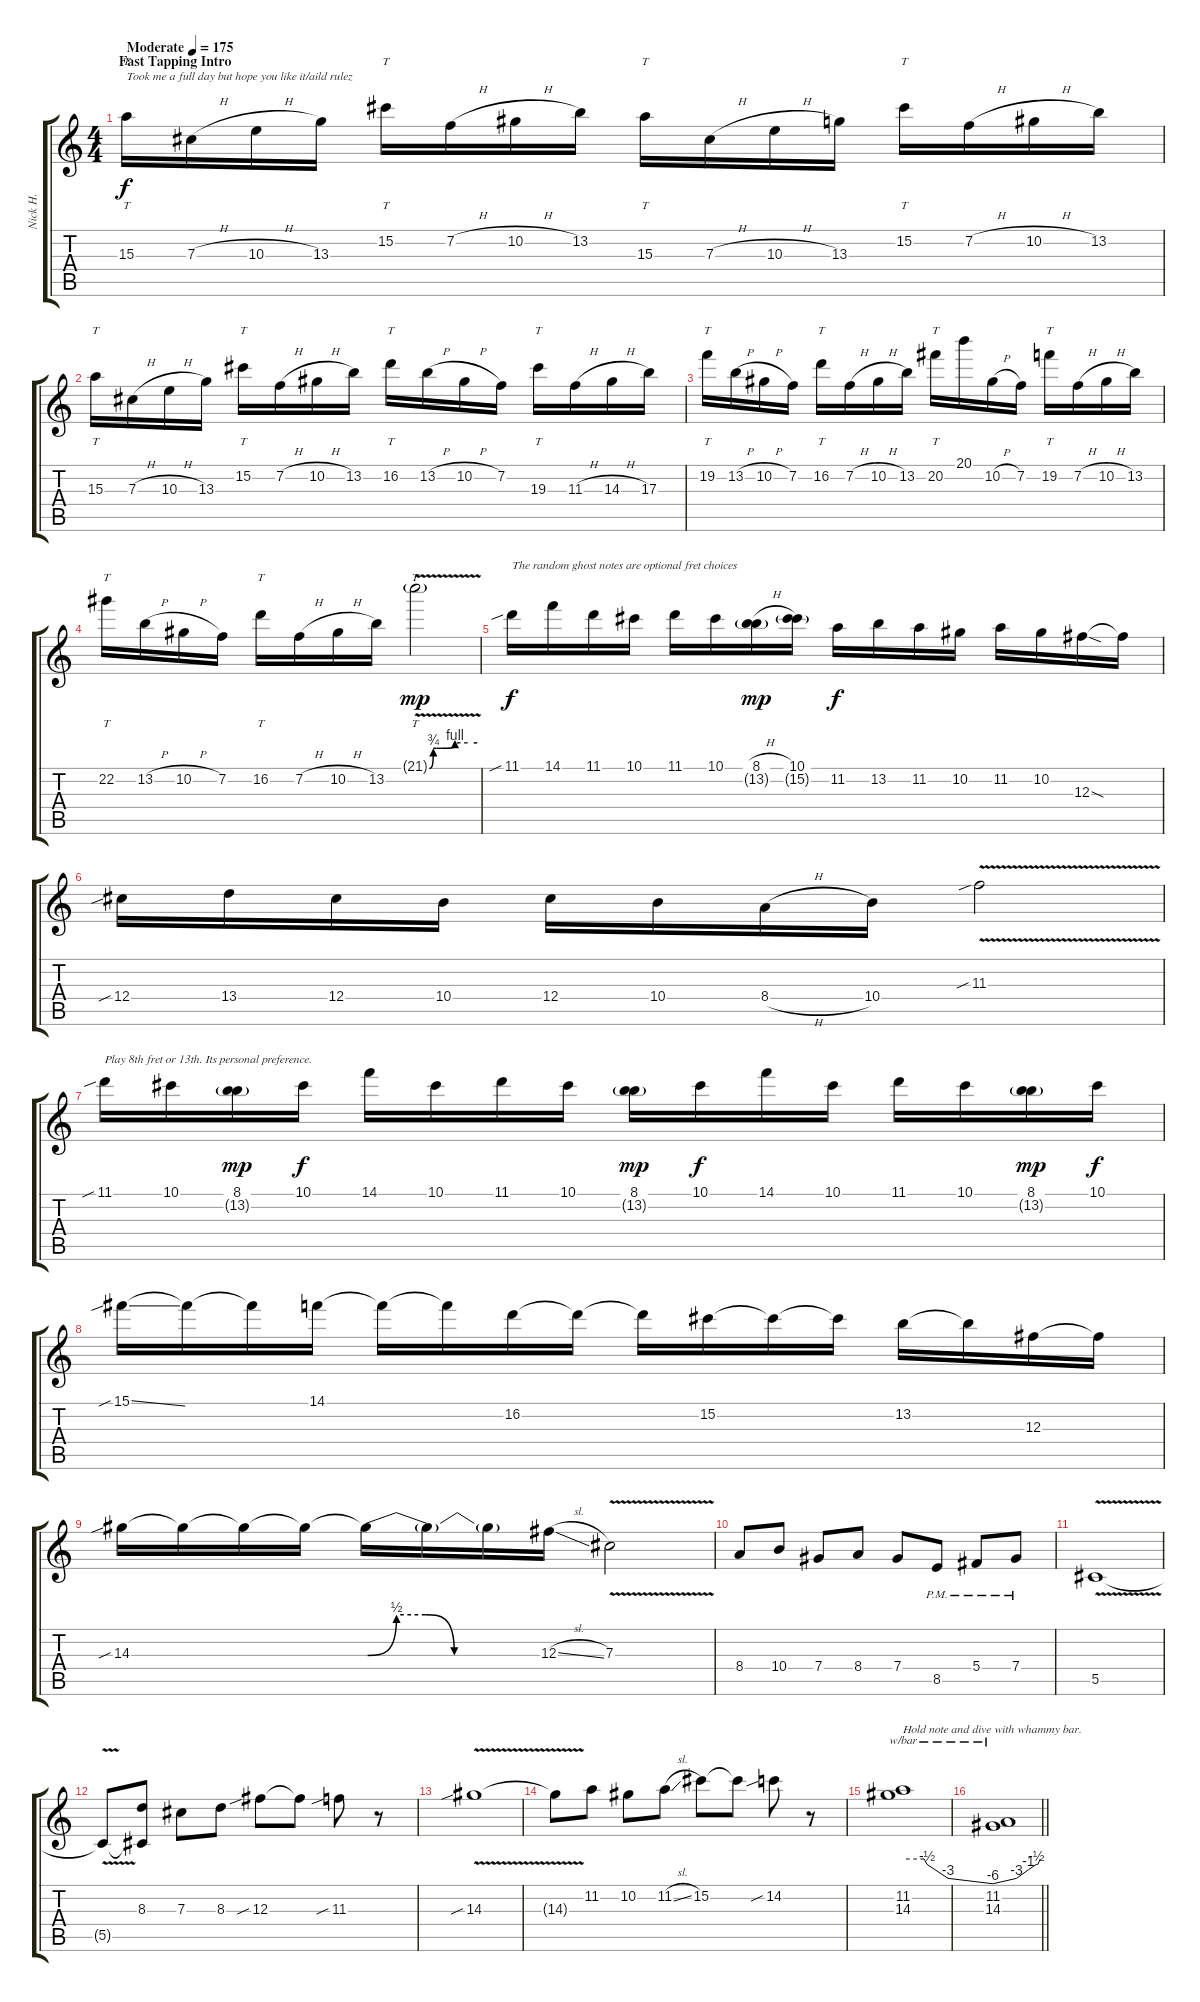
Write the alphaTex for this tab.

\track ("Nick H. " "Nick H. ") {instrument overdrivenguitar}
\staff {score tabs}
\tuning (Eb4 Bb3 Gb3 Db3 Ab2 Db2) {hide}
\ts (4 4)
\section ("" "Fast Tapping Intro")
\tempo (175 "Moderate")
\clef g2
\ks c
15.3.16{tt txt "Took me a full day but hope you like it/aild rulez" dy f instrument overdrivenguitar} 7.3{h}.16 10.3{h}.16 13.3.16 15.2.16{tt} 7.2{h}.16 10.2{h}.16 13.2.16 15.3.16{tt} 7.3{h}.16 10.3{h}.16 13.3.16 15.2.16{tt} 7.2{h}.16 10.2{h}.16 13.2.16 |
15.3.16{tt} 7.3{h}.16 10.3{h}.16 13.3.16 15.2.16{tt} 7.2{h}.16 10.2{h}.16 13.2.16 16.2.16{tt} 13.2{h}.16 10.2{h}.16 7.2.16 19.3.16{tt} 11.3{h}.16 14.3{h}.16 17.3.16 |
19.2.16{tt} 13.2{h}.16 10.2{h}.16 7.2.16 16.2.16{tt} 7.2{h}.16 10.2{h}.16 13.2.16 20.2.16{tt} 20.1.16 10.2{h}.16 7.2.16 19.2.16{tt} 7.2{h}.16 10.2{h}.16 13.2.16 |
22.2.16{tt} 13.2{h}.16 10.2{h}.16 7.2.16 16.2.16{tt} 7.2{h}.16 10.2{h}.16 13.2.16 21.1{be (custom 0 0 5 3 7 3 9 3 11 3 15 3 32 4 48 4 60 4) v g}.2{tt dy mp} |
11.1{sib}.16{txt "The random ghost notes are optional fret choices" dy f} 14.1.16 11.1.16 10.1.16 11.1.16 10.1.16 (8.1{h} 13.2{g}).16{dy mp} (10.1 15.2{g}).16 11.2.16{dy f} 13.2.16 11.2.16 10.2.16 11.2.16 10.2.16 12.3{sod}.16 12.3{t}.16 |
12.4{sib}.16 13.4.16 12.4.16 10.4.16 12.4.16 10.4.16 8.4{h}.16 10.4.16 11.3{v sib}.2 |
11.1{sib}.16{txt "Play 8th fret or 13th. Its personal preference."} 10.1.16 (8.1 13.2{g}).16{dy mp} 10.1.16{dy f} 14.1.16 10.1.16 11.1.16 10.1.16 (8.1 13.2{g}).16{dy mp} 10.1.16{dy f} 14.1.16 10.1.16 11.1.16 10.1.16 (8.1 13.2{g}).16{dy mp} 10.1.16{dy f} |
15.1{sib ss}.16 15.1{t}.16 15.1{t}.16 14.1.16 14.1{t}.16 14.1{t}.16 16.2.16 16.2{t}.16 16.2{t}.16 15.2.16 15.2{t}.16 15.2{t}.16 13.2.16 13.2{t}.16 12.3.16 12.3{t}.16 |
14.3{sib}.16 14.3{t}.16 14.3{t}.16 14.3{t}.16 14.3{be (custom 0 0 10 2 20 2 30 0 60 0) t}.16 14.3{t}.16 14.3{t}.16 12.3{sl}.16 7.3{v}.2 |
8.4.8 10.4.8 7.4.8 8.4.8 7.4.8 8.5{pm}.8 5.4{pm}.8 7.4{pm}.8 |
5.5{v}.1 |
5.5{t}.8 (8.3 5.5{t}).8 7.3.8 8.3.8 12.3{sib}.8 12.3{t}.8 11.3{sib}.8 r.8 |
14.3{v sib}.1 |
14.3{t}.8 11.2.8 10.2.8 11.2{sl}.8 15.2.8 15.2{t}.8 14.2{sib}.8 r.8 |
(11.2 14.3).1{tbe (custom default 0 0 14 0 16 -2 30 -12 60 -24) txt "Hold note and dive with whammy bar."} |
\barLineRight lightlight
(11.2 14.3).1{tbe (custom default 0 -24 30 -12 45 -4 55 -2 57 -2 60 0)}
